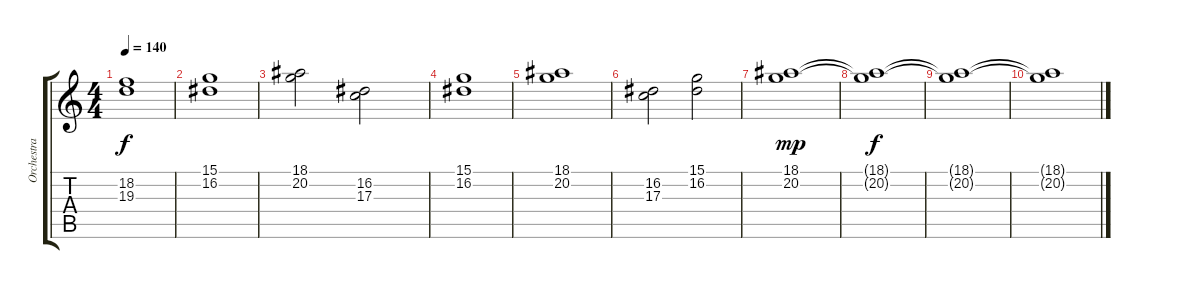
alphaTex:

\track ("Orchestra" "Orchestra") {instrument stringensemble1}
\staff {score tabs}
\tuning (E4 B3 G3 D3 A2 E2) {hide}
\ts (4 4)
\tempo 140
\clef g2
\ks c
(18.2 19.3).1{dy f} |
(15.1 16.2).1 |
(18.1 20.2).2 (16.2 17.3).2 |
(15.1 16.2).1 |
(18.1 20.2).1 |
(16.2 17.3).2 (15.1 16.2).2 |
(18.1 20.2).1{dy mp} |
(18.1{t} 20.2{t}).1{dy f} |
(18.1{t} 20.2{t}).1 |
(18.1{t} 20.2{t}).1
